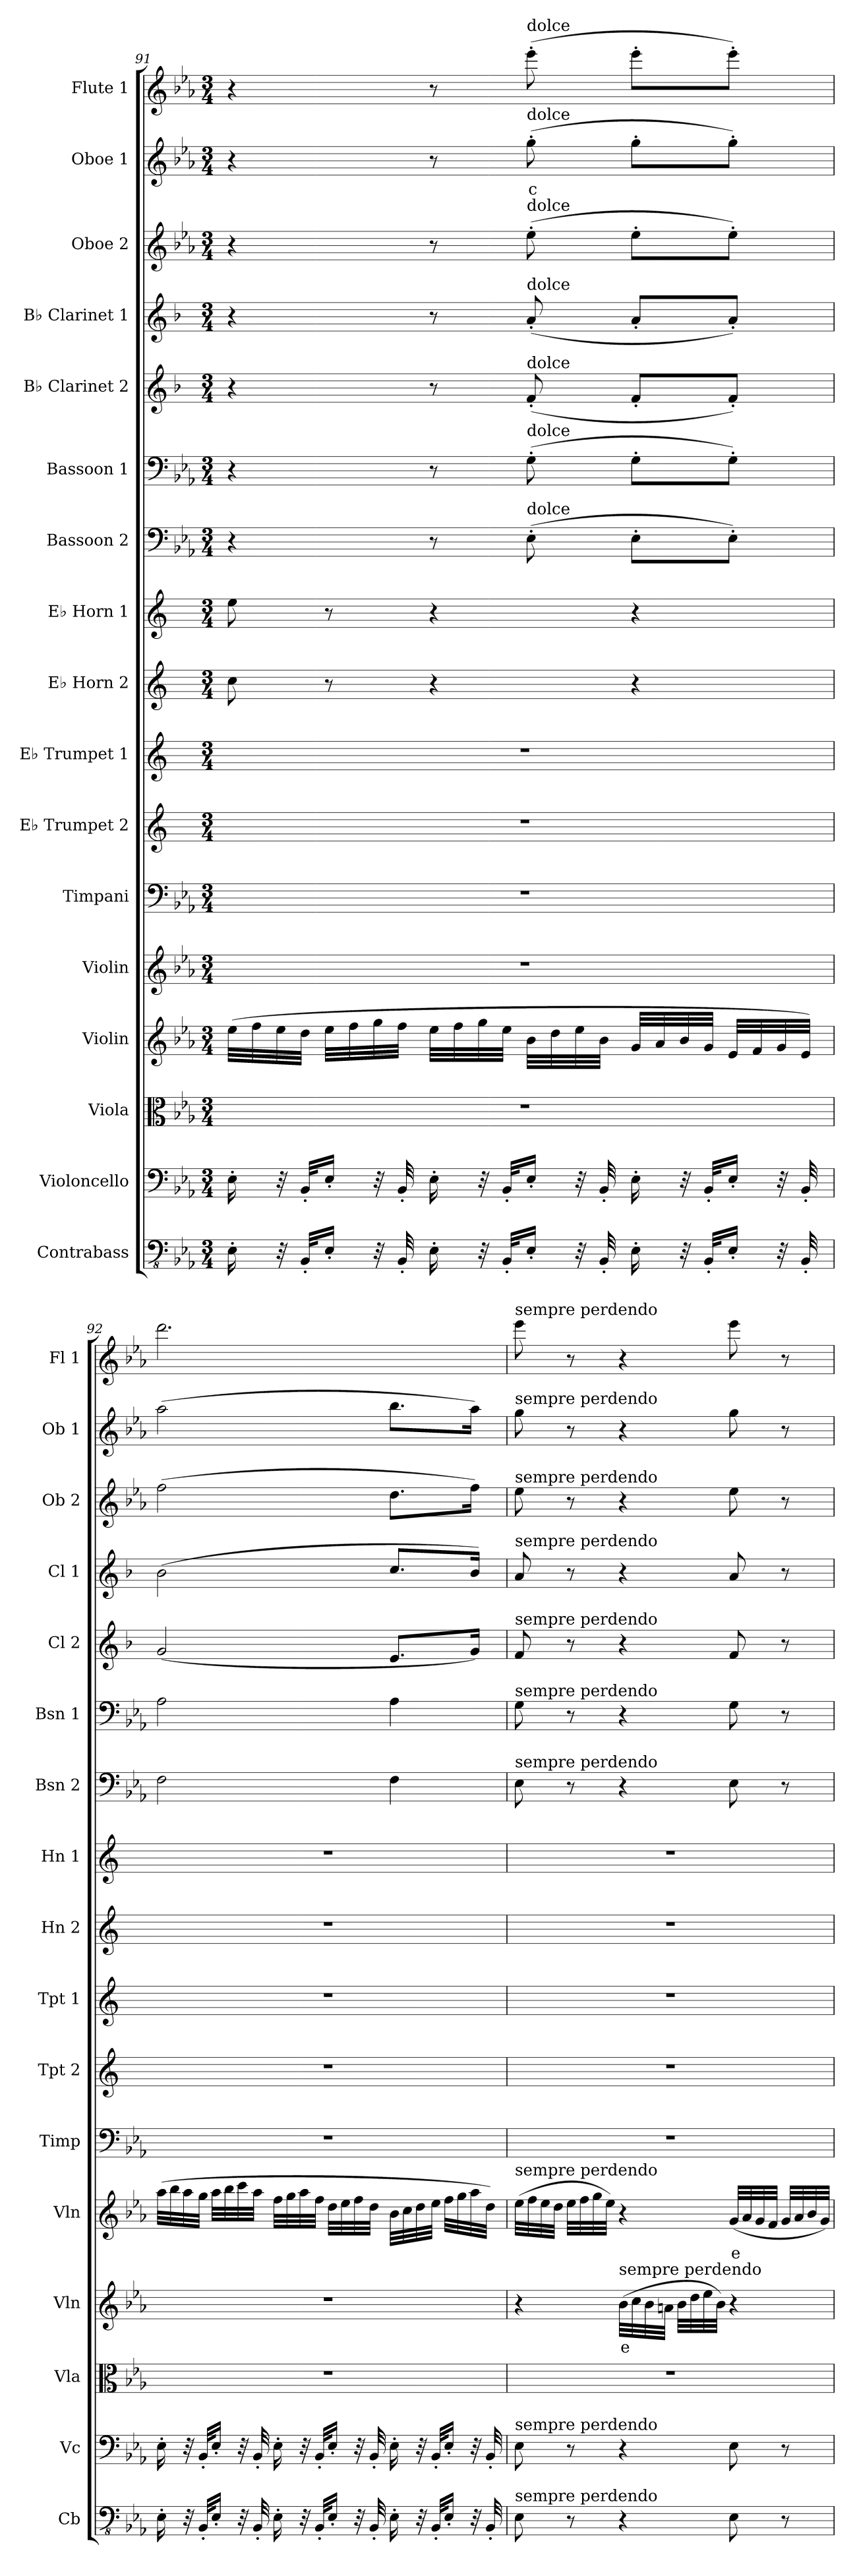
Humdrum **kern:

**kern	**kern	**kern	**kern	**text	**kern	**text	**kern	**kern	**kern	**kern	**kern	**kern	**kern	**kern	**kern	**kern	**kern	**text	**kern
*part17	*part16	*part15	*part14	*part14	*part13	*part13	*part12	*part11	*part10	*part9	*part8	*part7	*part6	*part5	*part4	*part3	*part2	*part2	*part1
*staff17	*staff16	*staff15	*staff14	*staff14	*staff13	*staff13	*staff12	*staff11	*staff10	*staff9	*staff8	*staff7	*staff6	*staff5	*staff4	*staff3	*staff2	*staff2	*staff1
*I"Contrabass	*I"Violoncello	*I"Viola	*I"Violin	*	*I"Violin	*	*I"Timpani	*I"E♭ Trumpet 2	*I"E♭ Trumpet 1	*I"E♭ Horn 2	*I"E♭ Horn 1	*I"Bassoon 2	*I"Bassoon 1	*I"B♭ Clarinet 2	*I"B♭ Clarinet 1	*I"Oboe 2	*I"Oboe 1	*	*I"Flute 1
*I'Cb	*I'Vc	*I'Vla	*I'Vln	*	*I'Vln	*	*I'Timp	*I'Tpt 2	*I'Tpt 1	*I'Hn 2	*I'Hn 1	*I'Bsn 2	*I'Bsn 1	*I'Cl 2	*I'Cl 1	*I'Ob 2	*I'Ob 1	*	*I'Fl 1
!!LO:PB:g=z
*clefFv4	*clefF4	*clefC3	*clefG2	*	*clefG2	*	*clefF4	*clefG2	*clefG2	*clefG2	*clefG2	*clefF4	*clefF4	*clefG2	*clefG2	*clefG2	*clefG2	*	*clefG2
*	*	*	*	*	*	*	*	*ITrd-2c-3	*ITrd-2c-3	*ITrd5c9	*ITrd5c9	*	*	*ITrd1c2	*ITrd1c2	*	*	*	*
*k[b-e-a-]	*k[b-e-a-]	*k[b-e-a-]	*k[b-e-a-]	*	*k[b-e-a-]	*	*k[b-e-a-]	*k[b-e-a-]	*k[b-e-a-]	*k[b-e-a-]	*k[b-e-a-]	*k[b-e-a-]	*k[b-e-a-]	*k[b-e-a-]	*k[b-e-a-]	*k[b-e-a-]	*k[b-e-a-]	*	*k[b-e-a-]
*M3/4	*M3/4	*M3/4	*M3/4	*	*M3/4	*	*M3/4	*M3/4	*M3/4	*M3/4	*M3/4	*M3/4	*M3/4	*M3/4	*M3/4	*M3/4	*M3/4	*	*M3/4
=91	=91	=91	=91	=91	=91	=91	=91	=91	=91	=91	=91	=91	=91	=91	=91	=91	=91	=91	=91
16EE-'\	16E-'\	2.r	(32ee-\LLL	.	2.r	.	2.r	2.r	2.r	8e-\	8g\	4r	4r	4r	4r	4r	4r	.	4r
.	.	.	32ff\	.	.	.	.	.	.	.	.	.	.	.	.	.	.	.	.
32r	32r	.	32ee-\	.	.	.	.	.	.	.	.	.	.	.	.	.	.	.	.
32BBB-'/KLL	32BB-'/KLL	.	32dd\JJJ	.	.	.	.	.	.	.	.	.	.	.	.	.	.	.	.
16EE-'/JJ	16E-'/JJ	.	32ee-\LLL	.	.	.	.	.	.	8r	8r	.	.	.	.	.	.	.	.
.	.	.	32ff\	.	.	.	.	.	.	.	.	.	.	.	.	.	.	.	.
32r	32r	.	32gg\	.	.	.	.	.	.	.	.	.	.	.	.	.	.	.	.
32BBB-'/	32BB-'/	.	32ff\JJJ	.	.	.	.	.	.	.	.	.	.	.	.	.	.	.	.
16EE-'\	16E-'\	.	32ee-\LLL	.	.	.	.	.	.	4r	4r	8r	8r	8r	8r	8r	8r	.	8r
.	.	.	32ff\	.	.	.	.	.	.	.	.	.	.	.	.	.	.	.	.
32r	32r	.	32gg\	.	.	.	.	.	.	.	.	.	.	.	.	.	.	.	.
32BBB-'/KLL	32BB-'/KLL	.	32ee-\JJJ	.	.	.	.	.	.	.	.	.	.	.	.	.	.	.	.
!	!	!	!	!	!	!	!	!	!	!	!	!	!	!	!	!	!	!	!LO:TX:a:t=dolce
!	!	!	!	!	!	!	!	!	!	!	!	!	!	!	!	!	!LO:TX:a:t=dolce	!	!
!	!	!	!	!	!	!	!	!	!	!	!	!	!	!	!	!LO:TX:a:t=dolce	!	!	!
!	!	!	!	!	!	!	!	!	!	!	!	!	!	!	!LO:TX:a:t=dolce	!	!	!	!
!	!	!	!	!	!	!	!	!	!	!	!	!	!	!LO:TX:a:t=dolce	!	!	!	!	!
!	!	!	!	!	!	!	!	!	!	!	!	!	!LO:TX:a:t=dolce	!	!	!	!	!	!
!	!	!	!	!	!	!	!	!	!	!	!	!LO:TX:a:t=dolce	!	!	!	!	!	!	!
!	!	!	!	!	!	!	!	!	!	!	!	!	!	!	!	!	!	!LO:LY:b:color=#FF0000	!
16EE-'/JJ	16E-'/JJ	.	32b-\LLL	.	.	.	.	.	.	.	.	(8E-'\	(8G'\	(8e-'/	(8g'/	(8ee-'\	(8gg'\	c	(8eee-'\
.	.	.	32dd\	.	.	.	.	.	.	.	.	.	.	.	.	.	.	.	.
32r	32r	.	32ee-\	.	.	.	.	.	.	.	.	.	.	.	.	.	.	.	.
32BBB-'/	32BB-'/	.	32b-\JJJ	.	.	.	.	.	.	.	.	.	.	.	.	.	.	.	.
16EE-'\	16E-'\	.	32g/LLL	.	.	.	.	.	.	4r	4r	8E-'\L	8G'\L	8e-'/L	8g'/L	8ee-'\L	8gg'\L	.	8eee-'\L
.	.	.	32a-/	.	.	.	.	.	.	.	.	.	.	.	.	.	.	.	.
32r	32r	.	32b-/	.	.	.	.	.	.	.	.	.	.	.	.	.	.	.	.
32BBB-'/KLL	32BB-'/KLL	.	32g/JJJ	.	.	.	.	.	.	.	.	.	.	.	.	.	.	.	.
16EE-'/JJ	16E-'/JJ	.	32e-/LLL	.	.	.	.	.	.	.	.	8E-'\J)	8G'\J)	8e-'/J)	8g'/J)	8ee-'\J)	8gg'\J)	.	8eee-'\J)
.	.	.	32f/	.	.	.	.	.	.	.	.	.	.	.	.	.	.	.	.
32r	32r	.	32g/	.	.	.	.	.	.	.	.	.	.	.	.	.	.	.	.
32BBB-'/	32BB-'/	.	32e-/JJJ)	.	.	.	.	.	.	.	.	.	.	.	.	.	.	.	.
=92	=92	=92	=92	=92	=92	=92	=92	=92	=92	=92	=92	=92	=92	=92	=92	=92	=92	=92	=92
16EE-'\	16E-'\	2.r	2.r	.	(32aa-\LLL	.	2.r	2.r	2.r	2.r	2.r	2F\	2A-\	(2f/	(2a-\	(2ff\	(2aa-\	.	2.ddd\
.	.	.	.	.	32bb-\	.	.	.	.	.	.	.	.	.	.	.	.	.	.
32r	32r	.	.	.	32aa-\	.	.	.	.	.	.	.	.	.	.	.	.	.	.
32BBB-'/KLL	32BB-'/KLL	.	.	.	32gg\JJJ	.	.	.	.	.	.	.	.	.	.	.	.	.	.
16EE-'/JJ	16E-'/JJ	.	.	.	32aa-\LLL	.	.	.	.	.	.	.	.	.	.	.	.	.	.
.	.	.	.	.	32bb-\	.	.	.	.	.	.	.	.	.	.	.	.	.	.
32r	32r	.	.	.	32ccc\	.	.	.	.	.	.	.	.	.	.	.	.	.	.
32BBB-'/	32BB-'/	.	.	.	32aa-\JJJ	.	.	.	.	.	.	.	.	.	.	.	.	.	.
16EE-'\	16E-'\	.	.	.	32ff\LLL	.	.	.	.	.	.	.	.	.	.	.	.	.	.
.	.	.	.	.	32gg\	.	.	.	.	.	.	.	.	.	.	.	.	.	.
32r	32r	.	.	.	32aa-\	.	.	.	.	.	.	.	.	.	.	.	.	.	.
32BBB-'/KLL	32BB-'/KLL	.	.	.	32ff\JJJ	.	.	.	.	.	.	.	.	.	.	.	.	.	.
16EE-'/JJ	16E-'/JJ	.	.	.	32dd\LLL	.	.	.	.	.	.	.	.	.	.	.	.	.	.
.	.	.	.	.	32ee-\	.	.	.	.	.	.	.	.	.	.	.	.	.	.
32r	32r	.	.	.	32ff\	.	.	.	.	.	.	.	.	.	.	.	.	.	.
32BBB-'/	32BB-'/	.	.	.	32dd\JJJ	.	.	.	.	.	.	.	.	.	.	.	.	.	.
16EE-'\	16E-'\	.	.	.	32b-\LLL	.	.	.	.	.	.	4F\	4A-\	8.d/L	8.b-/L	8.dd\L	8.bb-\L	.	.
.	.	.	.	.	32cc\	.	.	.	.	.	.	.	.	.	.	.	.	.	.
32r	32r	.	.	.	32dd\	.	.	.	.	.	.	.	.	.	.	.	.	.	.
32BBB-'/KLL	32BB-'/KLL	.	.	.	32ee-\JJJ	.	.	.	.	.	.	.	.	.	.	.	.	.	.
16EE-'/JJ	16E-'/JJ	.	.	.	32ff\LLL	.	.	.	.	.	.	.	.	.	.	.	.	.	.
.	.	.	.	.	32gg\	.	.	.	.	.	.	.	.	.	.	.	.	.	.
32r	32r	.	.	.	32aa-\	.	.	.	.	.	.	.	.	16f/Jk)	16a-/Jk)	16ff\Jk)	16aa-\Jk)	.	.
32BBB-'/	32BB-'/	.	.	.	32dd\JJJ)	.	.	.	.	.	.	.	.	.	.	.	.	.	.
!!LO:PB:g=z
=93	=93	=93	=93	=93	=93	=93	=93	=93	=93	=93	=93	=93	=93	=93	=93	=93	=93	=93	=93
!	!	!	!	!	!	!	!	!	!	!	!	!	!	!	!	!	!	!	!LO:TX:a:t=sempre perdendo
!	!	!	!	!	!	!	!	!	!	!	!	!	!	!	!	!	!LO:TX:a:t=sempre perdendo	!	!
!	!	!	!	!	!	!	!	!	!	!	!	!	!	!	!	!LO:TX:a:t=sempre perdendo	!	!	!
!	!	!	!	!	!	!	!	!	!	!	!	!	!	!	!LO:TX:a:t=sempre perdendo	!	!	!	!
!	!	!	!	!	!	!	!	!	!	!	!	!	!	!LO:TX:a:t=sempre perdendo	!	!	!	!	!
!	!	!	!	!	!	!	!	!	!	!	!	!	!LO:TX:a:t=sempre perdendo	!	!	!	!	!	!
!	!	!	!	!	!	!	!	!	!	!	!	!LO:TX:a:t=sempre perdendo	!	!	!	!	!	!	!
!	!	!	!	!	!LO:TX:a:t=sempre perdendo	!	!	!	!	!	!	!	!	!	!	!	!	!	!
!	!LO:TX:a:t=sempre perdendo	!	!	!	!	!	!	!	!	!	!	!	!	!	!	!	!	!	!
!LO:TX:a:t=sempre perdendo	!	!	!	!	!	!	!	!	!	!	!	!	!	!	!	!	!	!	!
8EE-\	8E-\	2.r	4r	.	(32ee-\LLL	.	2.r	2.r	2.r	2.r	2.r	8E-\	8G\	8e-/	8g/	8ee-\	8gg\	.	8eee-\
.	.	.	.	.	32ff\	.	.	.	.	.	.	.	.	.	.	.	.	.	.
.	.	.	.	.	32ee-\	.	.	.	.	.	.	.	.	.	.	.	.	.	.
.	.	.	.	.	32dd\JJJ	.	.	.	.	.	.	.	.	.	.	.	.	.	.
8r	8r	.	.	.	32ee-\LLL	.	.	.	.	.	.	8r	8r	8r	8r	8r	8r	.	8r
.	.	.	.	.	32ff\	.	.	.	.	.	.	.	.	.	.	.	.	.	.
.	.	.	.	.	32gg\	.	.	.	.	.	.	.	.	.	.	.	.	.	.
.	.	.	.	.	32ee-\JJJ)	.	.	.	.	.	.	.	.	.	.	.	.	.	.
!	!	!	!LO:TX:a:t=sempre perdendo	!	!	!	!	!	!	!	!	!	!	!	!	!	!	!	!
!	!	!	!	!LO:LY:b:color=#FF0000	!	!	!	!	!	!	!	!	!	!	!	!	!	!	!
4r	4r	.	(32b-\LLL	e	4r	.	.	.	.	.	.	4r	4r	4r	4r	4r	4r	.	4r
.	.	.	32cc\	.	.	.	.	.	.	.	.	.	.	.	.	.	.	.	.
.	.	.	32b-\	.	.	.	.	.	.	.	.	.	.	.	.	.	.	.	.
.	.	.	32an\JJJ	.	.	.	.	.	.	.	.	.	.	.	.	.	.	.	.
.	.	.	32b-\LLL	.	.	.	.	.	.	.	.	.	.	.	.	.	.	.	.
.	.	.	32dd\	.	.	.	.	.	.	.	.	.	.	.	.	.	.	.	.
.	.	.	32ee-\	.	.	.	.	.	.	.	.	.	.	.	.	.	.	.	.
.	.	.	32b-\JJJ)	.	.	.	.	.	.	.	.	.	.	.	.	.	.	.	.
!	!	!	!	!	!	!LO:LY:b:color=#FF0000	!	!	!	!	!	!	!	!	!	!	!	!	!
8EE-\	8E-\	.	4r	.	(32g/LLL	e	.	.	.	.	.	8E-\	8G\	8e-/	8g/	8ee-\	8gg\	.	8eee-\
.	.	.	.	.	32a-/	.	.	.	.	.	.	.	.	.	.	.	.	.	.
.	.	.	.	.	32g/	.	.	.	.	.	.	.	.	.	.	.	.	.	.
.	.	.	.	.	32f/JJJ	.	.	.	.	.	.	.	.	.	.	.	.	.	.
8r	8r	.	.	.	32g/LLL	.	.	.	.	.	.	8r	8r	8r	8r	8r	8r	.	8r
.	.	.	.	.	32a-/	.	.	.	.	.	.	.	.	.	.	.	.	.	.
.	.	.	.	.	32b-/	.	.	.	.	.	.	.	.	.	.	.	.	.	.
.	.	.	.	.	32g/JJJ)	.	.	.	.	.	.	.	.	.	.	.	.	.	.
=	=	=	=	=	=	=	=	=	=	=	=	=	=	=	=	=	=	=	=
*-	*-	*-	*-	*-	*-	*-	*-	*-	*-	*-	*-	*-	*-	*-	*-	*-	*-	*-	*-
